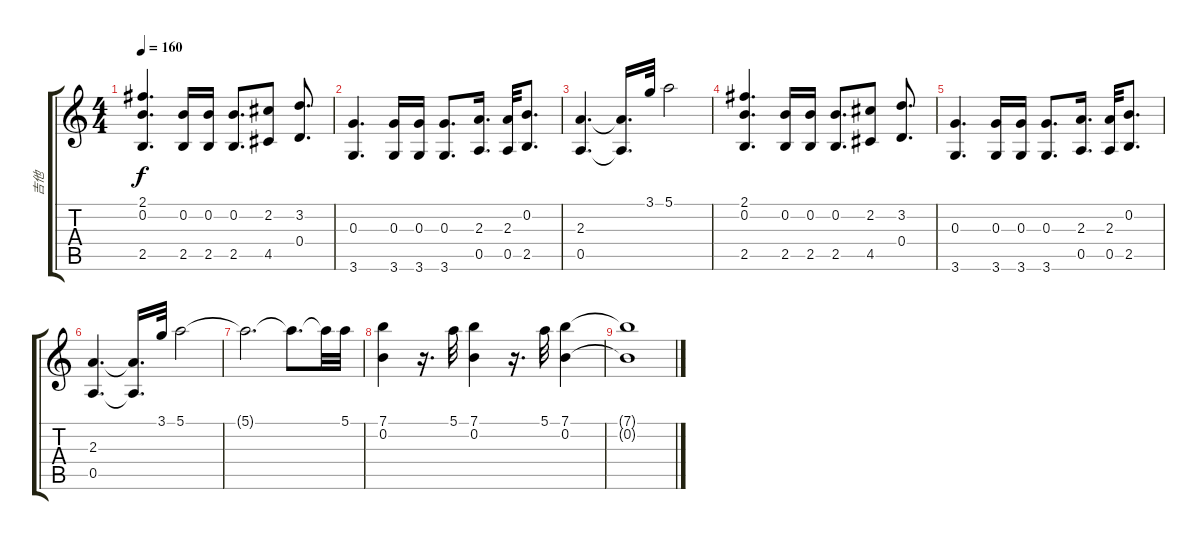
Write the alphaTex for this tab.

\track ("吉他" "吉他") {instrument distortionguitar}
\staff {score tabs}
\tuning (E4 B3 G3 D3 A2 E2) {hide}
\ts (4 4)
\tempo 160
\clef g2
\ks c
(2.1 0.2 2.5).4{d dy f} (0.2 2.5).16 (0.2 2.5).16 (0.2 2.5).8{d} (2.2 4.5).8 (3.2 0.4).8{d} |
(0.3 3.6).4{d} (0.3 3.6).16 (0.3 3.6).16 (0.3 3.6).8{d} (2.3 0.5).16{d} (2.3 0.5).32 (0.2 2.5).8{d} |
(2.3 0.5).4{d} (2.3{t} 0.5{t}).16{d} 3.1.32 5.1.2 |
(2.1 0.2 2.5).4{d} (0.2 2.5).16 (0.2 2.5).16 (0.2 2.5).8{d} (2.2 4.5).8 (3.2 0.4).8{d} |
(0.3 3.6).4{d} (0.3 3.6).16 (0.3 3.6).16 (0.3 3.6).8{d} (2.3 0.5).16{d} (2.3 0.5).32 (0.2 2.5).8{d} |
(2.3 0.5).4{d} (2.3{t} 0.5{t}).16{d} 3.1.32 5.1.2 |
5.1{t}.2{d} 5.1{t}.8{d} 5.1{t}.32 5.1.32 |
(7.1 0.2).4 r.16{d} 5.1.32 (7.1 0.2).4 r.16{d} 5.1.32 (7.1 0.2).4 |
(7.1{t} 0.2{t}).1
